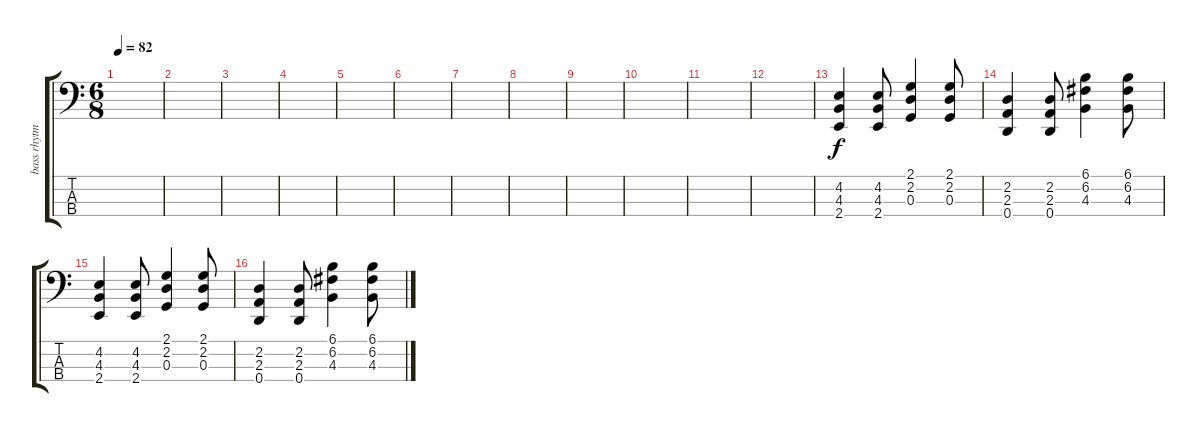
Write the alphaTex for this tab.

\track ("bass rhytm 2" "bass rhytm") {instrument distortionguitar}
\staff {score tabs}
\tuning (F2 C2 G1 D1) {hide}
\ts (6 8)
\tempo 82
\clef f4
\ks c
|
|
|
|
|
|
|
|
|
|
|
|
(4.2 4.3 2.4).4 (4.2 4.3 2.4).8 (2.1 2.2 0.3).4 (2.1 2.2 0.3).8 |
(2.2 2.3 0.4).4 (2.2 2.3 0.4).8 (6.1 6.2 4.3).4 (6.1 6.2 4.3).8 |
(4.2 4.3 2.4).4 (4.2 4.3 2.4).8 (2.1 2.2 0.3).4 (2.1 2.2 0.3).8 |
(2.2 2.3 0.4).4 (2.2 2.3 0.4).8 (6.1 6.2 4.3).4 (6.1 6.2 4.3).8
